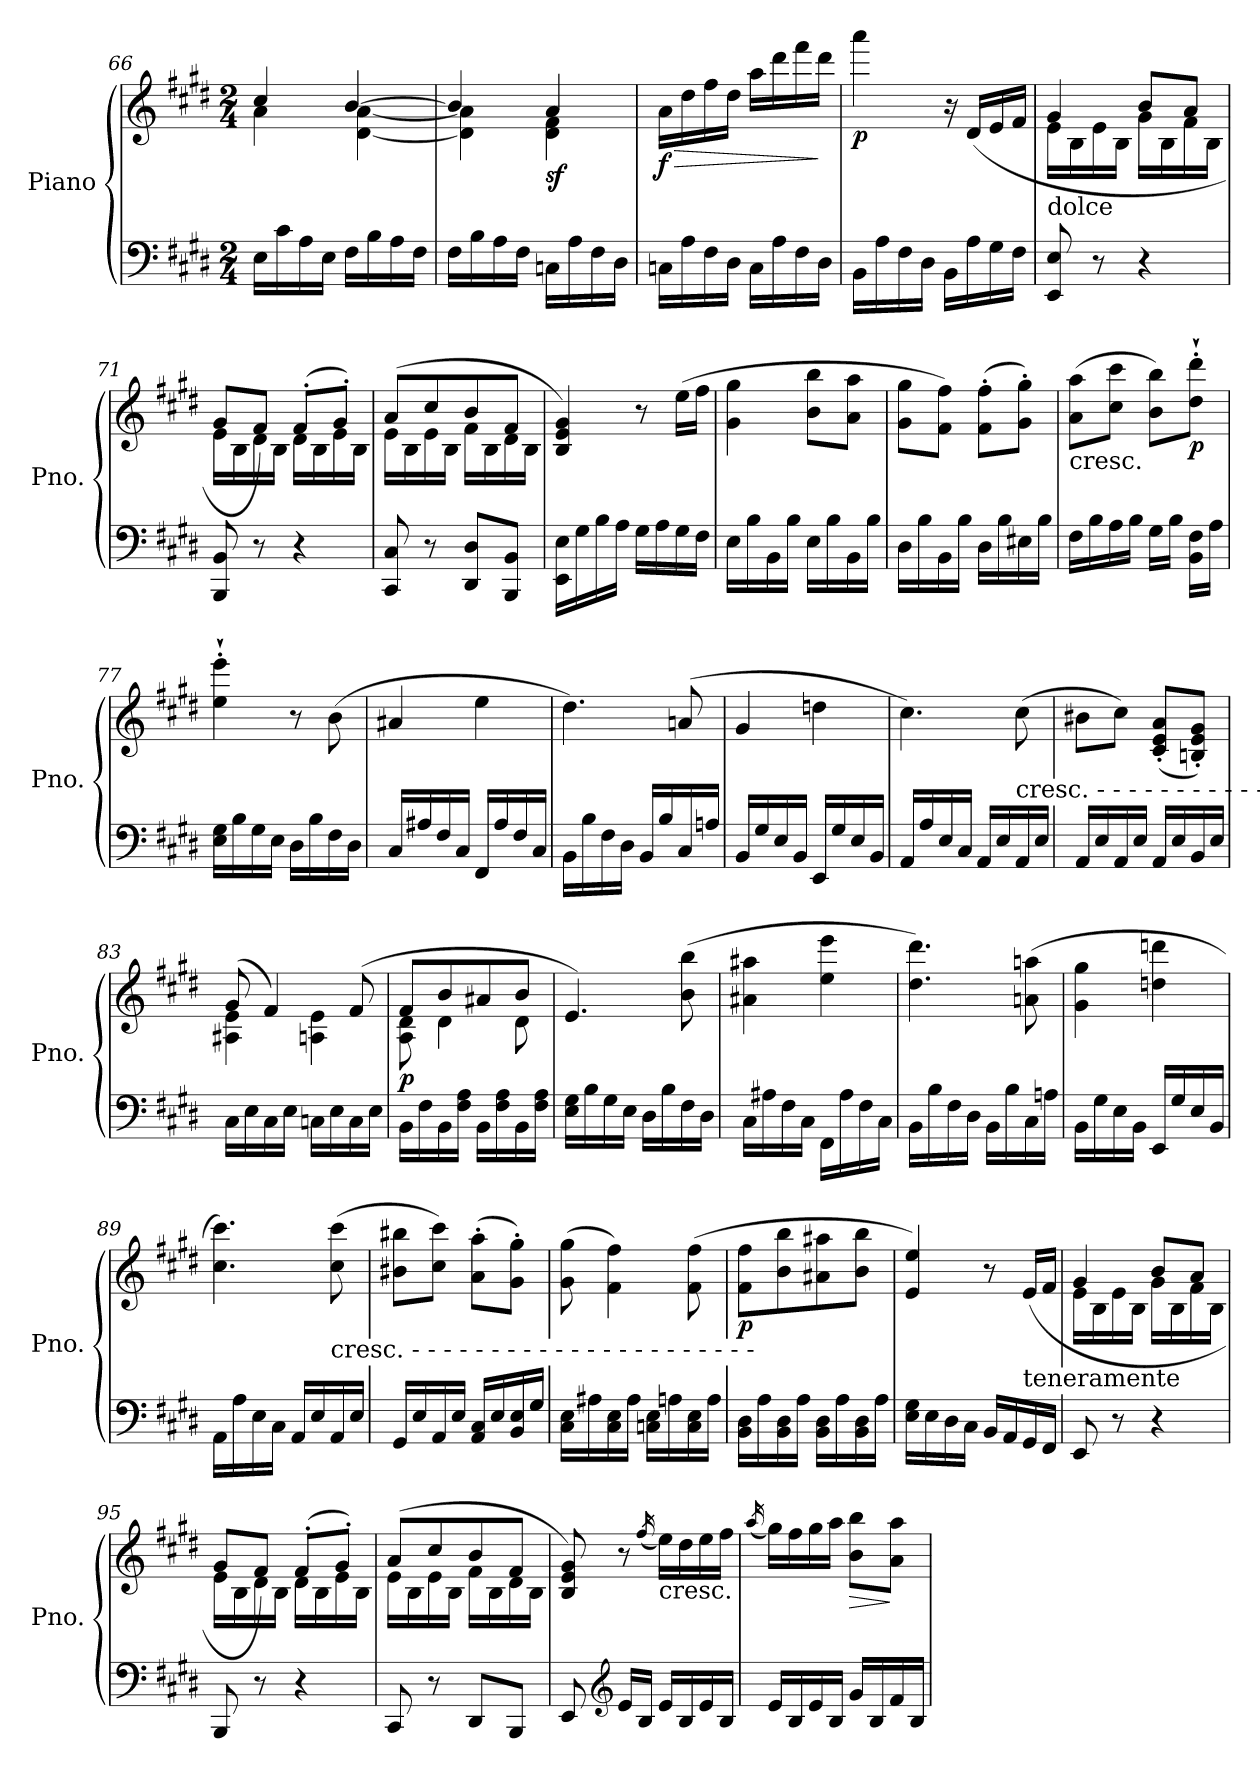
**kern	**kern	**dynam
*part1	*part1	*part1
*staff2	*staff1	*staff1/2
*I"Piano	*	*
*I'Pno.	*	*
!!LO:LB:g=z
*clefF4	*clefG2	*
*k[f#c#g#d#]	*k[f#c#g#d#]	*
*E:	*E:	*
*M2/4	*M2/4	*
=66	=66	=66
*	*^	*
16E\LL	4cc#/	4a\	.
16c#\	.	.	.
16A\	.	.	.
16E\JJ	.	.	.
16F#\LL	[4b/	[4d#\ [4a\	.
16B\	.	.	.
16A\	.	.	.
16F#\JJ	.	.	.
=67	=67	=67	=67
16F#\LL	4b/]	4d#\] 4a\]	.
16B\	.	.	.
16A\	.	.	.
16F#\JJ	.	.	.
!	!	!	!LO:DY:b
16Cn\LL	4a/	4d#\ 4f#\	sf
16A\	.	.	.
16F#\	.	.	.
16D#\JJ	.	.	.
*	*v	*v	*
=68	=68	=68
!	!	!LO:HP:b
!	!	!LO:DY:n=1:b
16Cn\LL	16a\LL	> f
16A\	16dd#\	.
16F#\	16ff#\	.
16D#\JJ	16dd#\JJ	.
16C\LL	16aa\LL	.
16A\	16ddd#\	.
16F#\	16fff#\	.
16D#\JJ	16ddd#\JJ	]
=69	=69	=69
!	!	!LO:DY:b
16BB\LL	4aaa\	p
16A\	.	.
16F#\	.	.
16D#\JJ	.	.
16BB\LL	16r	.
16A\	(>16d#/LL	.
16G#\	16e/	.
16F#\JJ	16f#/JJ	.
=70	=70	=70
*	*^	*
!	!LO:TX:b:t=dolce	!	!
8EE/ 8E/	4g#/	16e\LL	.
.	.	16B\	.
8r	.	16e\	.
.	.	16B\JJ	.
4r	8b/L	16g#\LL	.
.	.	16B\	.
.	8a/J	16f#\	.
.	.	16B\JJ	.
!!LO:LB:g=z	!!
=71	=71	=71	=71
8BBB/ 8BB/	8g#/L	16e\LL	.
.	.	16B\	.
8r	8f#/J)	16d#\	.
.	.	16B\JJ	.
4r	(>8f#'/L	16d#\LL	.
.	.	16B\	.
.	8g#'/J)	16e\	.
.	.	16B\JJ	.
=72	=72	=72	=72
8CC#/ 8C#/	(>8a/L	16e\LL	.
.	.	16B\	.
8r	8cc#/	16e\	.
.	.	16B\JJ	.
8DD#/ 8D#/L	8b/	16f#\LL	.
.	.	16B\	.
8BBB/ 8BB/J	8f#/J	16d#\	.
.	.	16B\JJ	.
*	*v	*v	*
=73	=73	=73
16EE\ 16E\LL	4B/ 4e/ 4g#/)	.
16G#\	.	.
16B\	.	.
16A\JJ	.	.
16G#\LL	8r	.
16A\	.	.
16G#\	(>16ee\LL	.
16F#\JJ	16ff#\JJ	.
=74	=74	=74
16E\LL	4g#\ 4gg#\	.
16B\	.	.
16BB\	.	.
16B\JJ	.	.
16E\LL	8b\ 8bb\L	.
16B\	.	.
16BB\	8a\ 8aa\J	.
16B\JJ	.	.
=75	=75	=75
16D#\LL	8g#\ 8gg#\L	.
16B\	.	.
16BB\	8f#\ 8ff#\J)	.
16B\JJ	.	.
16D#\LL	(>8f#\' 8ff#\'L	.
16B\	.	.
16E#X\	8g#\' 8gg#\'J)	.
16B\JJ	.	.
!!LO:PB:g=z
=76	=76	=76
!	!LO:TX:b:t=cresc.	!
16F#\LL	(>8a\ 8aa\L	.
16B\	.	.
16A\	8cc#\ 8ccc#\J	.
16B\JJ	.	.
16G#\LL	8b\ 8bb\L)	.
16B\JJ	.	.
!	!	!LO:DY:b
16BB\ 16F#\LL	8dd#\'` 8ddd#\'`J	p
16A\JJ	.	.
=77	=77	=77
16E\ 16G#\LL	4ee\'` 4eee\'`	.
16B\	.	.
16G#\	.	.
16E\JJ	.	.
16D#\LL	8r	.
16B\	.	.
16F#\	(>8b\	.
16D#\JJ	.	.
=78	=78	=78
16C#/LL	4a#X/	.
16A#X/	.	.
16F#/	.	.
16C#/JJ	.	.
16FF#/LL	4ee\	.
16A#/	.	.
16F#/	.	.
16C#/JJ	.	.
=79	=79	=79
16BB\LL	4.dd#\)	.
16B\	.	.
16F#\	.	.
16D#\JJ	.	.
16BB/LL	.	.
16B/	.	.
16C#/	(>8an/	.
16An/JJ	.	.
=80	=80	=80
16BB/LL	4g#/	.
16G#/	.	.
16E/	.	.
16BB/JJ	.	.
16EE/LL	4ddn\	.
16G#/	.	.
16E/	.	.
16BB/JJ	.	.
!!LO:LB:g=z
=81	=81	=81
16AA/LL	4.cc#\)	.
16A/	.	.
16E/	.	.
16C#/JJ	.	.
16AA/LL	.	.
16E/	.	.
!	!LO:TX:b:t=cresc.  -  -  -  -  -  -  -  -  -  -  -  -  -  -  -  -  -  -  -  -  -  -	!
16AA/	(>8cc#\	.
16E/JJ	.	.
=82	=82	=82
16AA/LL	8b#X\L	.
16E/	.	.
16AA/	8cc#\J)	.
16E/JJ	.	.
16AA/LL	(<8c#/' 8e/' 8a/'L	.
16E/	.	.
16BB/	8Bn/' 8e/' 8g#/'J)	.
16E/JJ	.	.
=83	=83	=83
*	*^	*
16C#\LL	(>8g#/	4A#X\ 4e\	.
16E\	.	.	.
16C#\	4f#/)	.	.
16E\JJ	.	.	.
16Cn\LL	.	4An\ 4e\	.
16E\	.	.	.
16C\	(>8f#/	.	.
16E\JJ	.	.	.
=84	=84	=84	=84
!	!	!	!LO:DY:b
16BB\LL	8f#/L	8A\ 8d#\	p
16F#\	.	.	.
16BB\	8b/	4d#\	.
16F#\ 16A\JJ	.	.	.
16BB\LL	8a#X/	.	.
16F#\ 16A\	.	.	.
16BB\	8b/J	8d#\	.
16F#\ 16A\JJ	.	.	.
*	*v	*v	*
=85	=85	=85
16E\ 16G#\LL	4.e/)	.
16B\	.	.
16G#\	.	.
16E\JJ	.	.
16D#\LL	.	.
16B\	.	.
16F#\	(>8b\ 8bb\	.
16D#\JJ	.	.
!!LO:LB:g=z
=86	=86	=86
16C#\LL	4a#X\ 4aa#X\	.
16A#X\	.	.
16F#\	.	.
16C#\JJ	.	.
16FF#\LL	4ee\ 4eee\	.
16A#\	.	.
16F#\	.	.
16C#\JJ	.	.
=87	=87	=87
16BB\LL	4.dd#\ 4.ddd#\)	.
16B\	.	.
16F#\	.	.
16D#\JJ	.	.
16BB\LL	.	.
16B\	.	.
16C#\	(>8an\ 8aan\	.
16An\JJ	.	.
=88	=88	=88
16BB\LL	4g#\ 4gg#\	.
16G#\	.	.
16E\	.	.
16BB\JJ	.	.
16EE/LL	4ddn\ 4dddn\	.
16G#/	.	.
16E/	.	.
16BB/JJ	.	.
=89	=89	=89
16AA\LL	4.cc#\ 4.ccc#\)	.
16A\	.	.
16E\	.	.
16C#\JJ	.	.
16AA/LL	.	.
16E/	.	.
!	!LO:TX:b:t=cresc.  -  -  -  -  -  -  -  -  -  -  -  -  -  -  -  -  -  -  -  -  -  -	!
16AA/	(>8cc#\ 8ccc#\	.
16E/JJ	.	.
=90	=90	=90
16GG#/LL	8b#X\ 8bb#X\L	.
16E/	.	.
16AA/	8cc#\ 8ccc#\J)	.
16E/JJ	.	.
16AA/ 16C#/LL	(>8a\' 8aa\'L	.
16E/	.	.
16BB/ 16E/	8g#\' 8gg#\'J)	.
16G#/JJ	.	.
!!LO:LB:g=z
=91	=91	=91
16C#\ 16E\LL	(>8g#\ 8gg#\	.
16A#X\	.	.
16C#\ 16E\	4f#\ 4ff#\)	.
16A#\JJ	.	.
16Cn\ 16E\LL	.	.
16An\	.	.
16C\ 16E\	(>8f#\ 8ff#\	.
16A\JJ	.	.
=92	=92	=92
!	!	!LO:DY:b
16BB\ 16D#\LL	8f#\ 8ff#\L	p
16A\	.	.
16BB\ 16D#\	8b\ 8bb\	.
16A\JJ	.	.
16BB\ 16D#\LL	8a#X\ 8aa#X\	.
16A\	.	.
16BB\ 16D#\	8b\ 8bb\J	.
16A\JJ	.	.
=93	=93	=93
16E\ 16G#\LL	4e/ 4ee/)	.
16E\	.	.
16D#\	.	.
16C#\JJ	.	.
16BB/LL	8r	.
16AA/	.	.
!	!LO:TX:b:t=teneramente	!
16GG#/	(>16e/LL	.
16FF#/JJ	16f#/JJ	.
=94	=94	=94
*	*^	*
8EE/	4g#/	16e\LL	.
.	.	16B\	.
8r	.	16e\	.
.	.	16B\JJ	.
4r	8b/L	16g#\LL	.
.	.	16B\	.
.	8a/J	16f#\	.
.	.	16B\JJ	.
=95	=95	=95	=95
8BBB/	8g#/L	16e\LL	.
.	.	16B\	.
8r	8f#/J)	16d#\	.
.	.	16B\JJ	.
4r	(>8f#'/L	16d#\LL	.
.	.	16B\	.
.	8g#'/J)	16e\	.
.	.	16B\JJ	.
!!LO:LB:g=z	!!
=96	=96	=96	=96
8CC#/	(>8a/L	16e\LL	.
.	.	16B\	.
8r	8cc#/	16e\	.
.	.	16B\JJ	.
8DD#/L	8b/	16f#\LL	.
.	.	16B\	.
8BBB/J	8f#/J	16d#\	.
.	.	16B\JJ	.
*	*v	*v	*
=97	=97	=97
8EE/	8B/ 8e/ 8g#/)	.
*clefG2	*	*
16e/LL	8r	.
16B/JJ	.	.
.	(<16qff#/	.
!	!LO:TX:b:t=cresc.	!
16e/LL	16ee\LL)	.
16B/	16dd#\	.
16e/	16ee\	.
16B/JJ	16ff#\JJ	.
=98	=98	=98
.	(<16qaa/	.
16e/LL	16gg#\LL)	.
16B/	16ff#\	.
16e/	16gg#\	.
16B/JJ	16aa\JJ	.
!	!	!LO:HP:b
16g#/LL	8b\ 8bb\L	>
16B/	.	.
16f#/	8a\ 8aa\J	]
16B/JJ	.	.
=	=	=
*-	*-	*-
